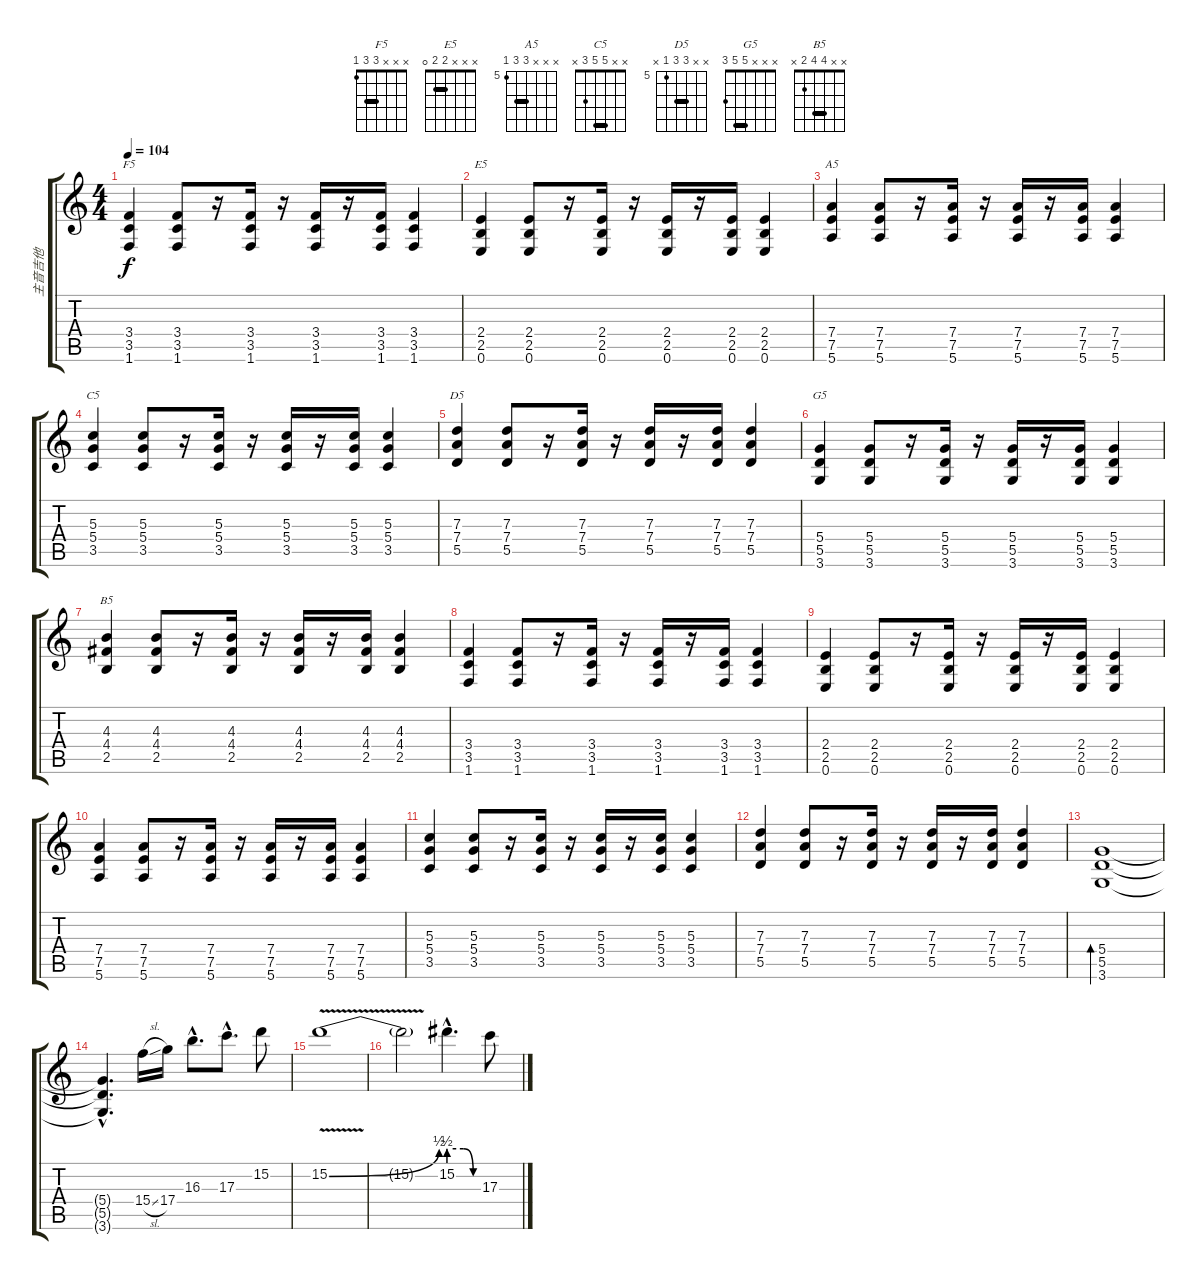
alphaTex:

\track ("主音吉他" "主音吉他") {instrument overdrivenguitar}
\staff {score tabs}
\tuning (E4 B3 G3 D3 A2 E2) {hide}
\chord ("F5" x x x 3 3 1) {barre 3}
\chord ("E5" x x x 2 2 0) {barre 2}
\chord ("A5" x x x 7 7 5) {firstfret 5 barre 7}
\chord ("C5" x x 5 5 3 x) {barre 5}
\chord ("D5" x x 7 7 5 x) {firstfret 5 barre 7}
\chord ("G5" x x x 5 5 3) {barre 5}
\chord ("B5" x x 4 4 2 x) {barre 4}
\ts (4 4)
\tempo 104
\clef g2
\ks c
(3.4 3.5 1.6).4{ch "F5" dy f} (3.4 3.5 1.6).8 r.16 (3.4 3.5 1.6).16 r.16 (3.4 3.5 1.6).16 r.16 (3.4 3.5 1.6).16 (3.4 3.5 1.6).4 |
(2.4 2.5 0.6).4{ch "E5"} (2.4 2.5 0.6).8 r.16 (2.4 2.5 0.6).16 r.16 (2.4 2.5 0.6).16 r.16 (2.4 2.5 0.6).16 (2.4 2.5 0.6).4 |
(7.4 7.5 5.6).4{ch "A5"} (7.4 7.5 5.6).8 r.16 (7.4 7.5 5.6).16 r.16 (7.4 7.5 5.6).16 r.16 (7.4 7.5 5.6).16 (7.4 7.5 5.6).4 |
(5.3 5.4 3.5).4{ch "C5"} (5.3 5.4 3.5).8 r.16 (5.3 5.4 3.5).16 r.16 (5.3 5.4 3.5).16 r.16 (5.3 5.4 3.5).16 (5.3 5.4 3.5).4 |
(7.3 7.4 5.5).4{ch "D5"} (7.3 7.4 5.5).8 r.16 (7.3 7.4 5.5).16 r.16 (7.3 7.4 5.5).16 r.16 (7.3 7.4 5.5).16 (7.3 7.4 5.5).4 |
(5.4 5.5 3.6).4{ch "G5"} (5.4 5.5 3.6).8 r.16 (5.4 5.5 3.6).16 r.16 (5.4 5.5 3.6).16 r.16 (5.4 5.5 3.6).16 (5.4 5.5 3.6).4 |
(4.3 4.4 2.5).4{ch "B5"} (4.3 4.4 2.5).8 r.16 (4.3 4.4 2.5).16 r.16 (4.3 4.4 2.5).16 r.16 (4.3 4.4 2.5).16 (4.3 4.4 2.5).4 |
(3.4 3.5 1.6).4 (3.4 3.5 1.6).8 r.16 (3.4 3.5 1.6).16 r.16 (3.4 3.5 1.6).16 r.16 (3.4 3.5 1.6).16 (3.4 3.5 1.6).4 |
(2.4 2.5 0.6).4 (2.4 2.5 0.6).8 r.16 (2.4 2.5 0.6).16 r.16 (2.4 2.5 0.6).16 r.16 (2.4 2.5 0.6).16 (2.4 2.5 0.6).4 |
(7.4 7.5 5.6).4 (7.4 7.5 5.6).8 r.16 (7.4 7.5 5.6).16 r.16 (7.4 7.5 5.6).16 r.16 (7.4 7.5 5.6).16 (7.4 7.5 5.6).4 |
(5.3 5.4 3.5).4 (5.3 5.4 3.5).8 r.16 (5.3 5.4 3.5).16 r.16 (5.3 5.4 3.5).16 r.16 (5.3 5.4 3.5).16 (5.3 5.4 3.5).4 |
(7.3 7.4 5.5).4 (7.3 7.4 5.5).8 r.16 (7.3 7.4 5.5).16 r.16 (7.3 7.4 5.5).16 r.16 (7.3 7.4 5.5).16 (7.3 7.4 5.5).4 |
(5.4 5.5 3.6).1{bd 30 volume 6} |
(5.4{hac t} 5.5{hac t} 3.6{hac t}).4{d} 15.4{sl}.16{volume 14} 17.4.16 16.3{hac}.8{d} 17.3{hac}.8{d} 15.2.8 |
15.2{be (bend 0 0 60 2) v}.1 |
15.2{t}.2 15.2{be (custom 0 2 30 2 50 0 60 0) hac}.4{d} 17.3.8
